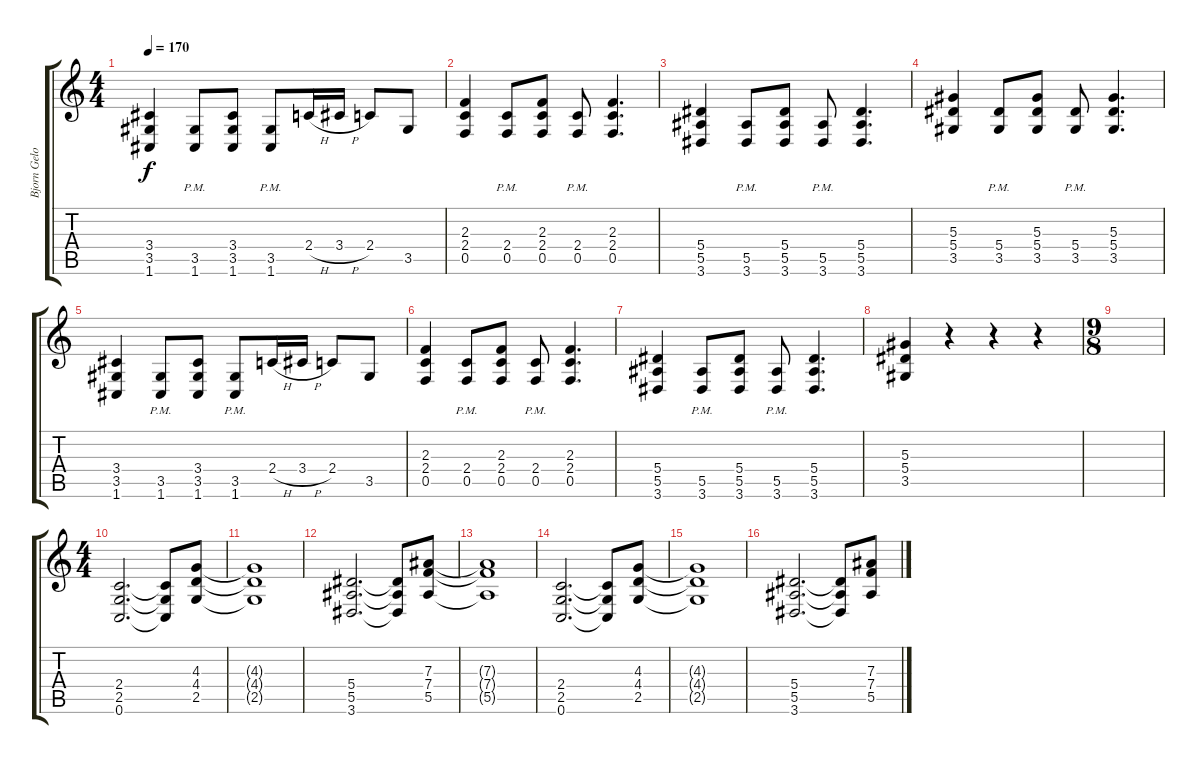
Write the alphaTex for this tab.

\track ("Bjorn Gelotte" "Bjorn Gelo") {instrument distortionguitar}
\staff {score tabs}
\tuning (C4 G3 Eb3 Bb2 F2 C2) {hide}
\ts (4 4)
\tempo 170
\clef g2
\ks c
(3.4 3.5 1.6).4{dy f} (3.5{pm} 1.6{pm}).8 (3.4 3.5 1.6).8 (3.5{pm} 1.6{pm}).8 2.4{h}.16 3.4{h}.16 2.4.8 3.5.8 |
(2.3 2.4 0.5).4 (2.4{pm} 0.5{pm}).8 (2.3 2.4 0.5).8 (2.4{pm} 0.5{pm}).8 (2.3 2.4 0.5).4{d} |
(5.4 5.5 3.6).4 (5.5{pm} 3.6{pm}).8 (5.4 5.5 3.6).8 (5.5{pm} 3.6{pm}).8 (5.4 5.5 3.6).4{d} |
(5.3 5.4 3.5).4 (5.4{pm} 3.5{pm}).8 (5.3 5.4 3.5).8 (5.4{pm} 3.5{pm}).8 (5.3 5.4 3.5).4{d} |
(3.4 3.5 1.6).4 (3.5{pm} 1.6{pm}).8 (3.4 3.5 1.6).8 (3.5{pm} 1.6{pm}).8 2.4{h}.16 3.4{h}.16 2.4.8 3.5.8 |
(2.3 2.4 0.5).4 (2.4{pm} 0.5{pm}).8 (2.3 2.4 0.5).8 (2.4{pm} 0.5{pm}).8 (2.3 2.4 0.5).4{d} |
(5.4 5.5 3.6).4 (5.5{pm} 3.6{pm}).8 (5.4 5.5 3.6).8 (5.5{pm} 3.6{pm}).8 (5.4 5.5 3.6).4{d} |
(5.3 5.4 3.5).4 r.4 r.4 r.4 |
\ts (9 8)
|
\ts (4 4)
(2.4 2.5 0.6).2{d} (2.4{t} 2.5{t} 0.6{t}).8 (4.3 4.4 2.5).8 |
(4.3{t} 4.4{t} 2.5{t}).1 |
(5.4 5.5 3.6).2{d} (5.4{t} 5.5{t} 3.6{t}).8 (7.3 7.4 5.5).8 |
(7.3{t} 7.4{t} 5.5{t}).1 |
(2.4 2.5 0.6).2{d} (2.4{t} 2.5{t} 0.6{t}).8 (4.3 4.4 2.5).8 |
(4.3{t} 4.4{t} 2.5{t}).1 |
(5.4 5.5 3.6).2{d} (5.4{t} 5.5{t} 3.6{t}).8 (7.3 7.4 5.5).8
